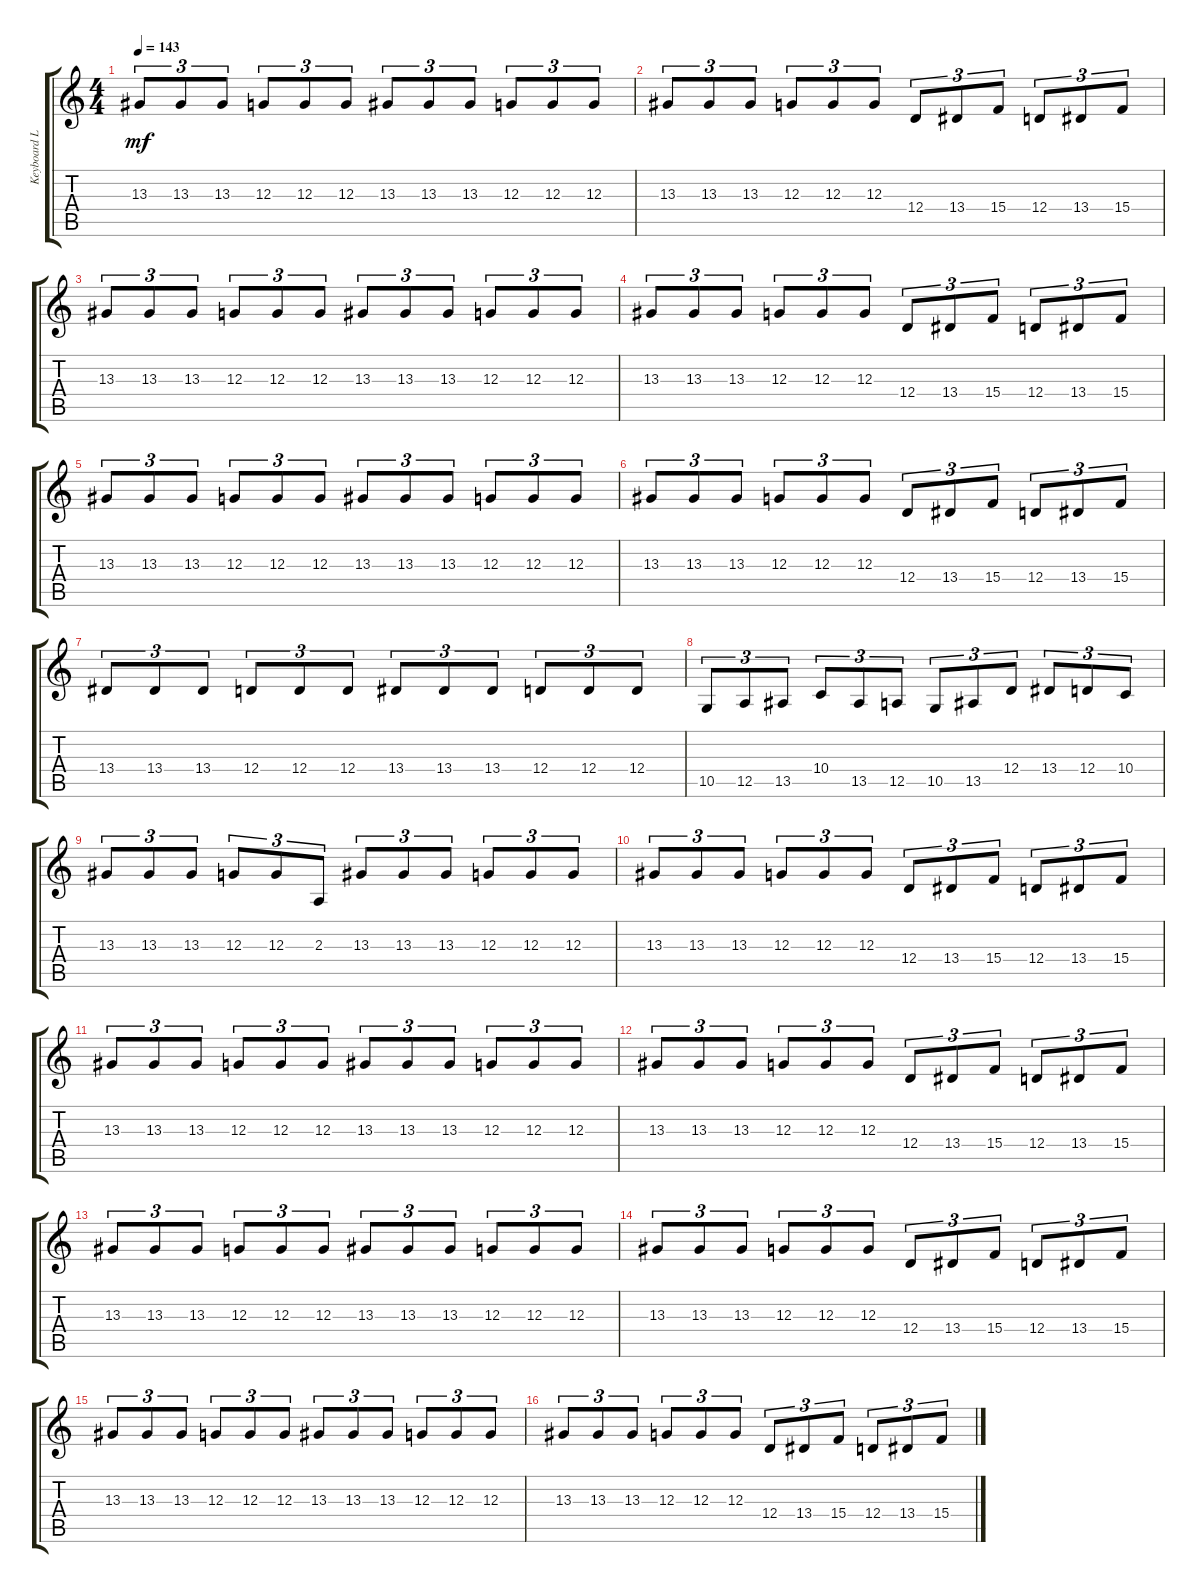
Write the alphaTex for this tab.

\track ("Keyboard Lead" "Keyboard L") {instrument stringensemble1}
\staff {score tabs}
\tuning (E4 B3 G3 D3 A2 E2) {hide}
\ts (4 4)
\tempo 143
\clef g2
\ks c
13.3.8{tu (3 2) dy mf} 13.3.8{tu (3 2)} 13.3.8{tu (3 2)} 12.3.8{tu (3 2)} 12.3.8{tu (3 2)} 12.3.8{tu (3 2)} 13.3.8{tu (3 2)} 13.3.8{tu (3 2)} 13.3.8{tu (3 2)} 12.3.8{tu (3 2)} 12.3.8{tu (3 2)} 12.3.8{tu (3 2)} |
13.3.8{tu (3 2)} 13.3.8{tu (3 2)} 13.3.8{tu (3 2)} 12.3.8{tu (3 2)} 12.3.8{tu (3 2)} 12.3.8{tu (3 2)} 12.4.8{tu (3 2)} 13.4.8{tu (3 2)} 15.4.8{tu (3 2)} 12.4.8{tu (3 2)} 13.4.8{tu (3 2)} 15.4.8{tu (3 2)} |
13.3.8{tu (3 2)} 13.3.8{tu (3 2)} 13.3.8{tu (3 2)} 12.3.8{tu (3 2)} 12.3.8{tu (3 2)} 12.3.8{tu (3 2)} 13.3.8{tu (3 2)} 13.3.8{tu (3 2)} 13.3.8{tu (3 2)} 12.3.8{tu (3 2)} 12.3.8{tu (3 2)} 12.3.8{tu (3 2)} |
13.3.8{tu (3 2)} 13.3.8{tu (3 2)} 13.3.8{tu (3 2)} 12.3.8{tu (3 2)} 12.3.8{tu (3 2)} 12.3.8{tu (3 2)} 12.4.8{tu (3 2)} 13.4.8{tu (3 2)} 15.4.8{tu (3 2)} 12.4.8{tu (3 2)} 13.4.8{tu (3 2)} 15.4.8{tu (3 2)} |
13.3.8{tu (3 2)} 13.3.8{tu (3 2)} 13.3.8{tu (3 2)} 12.3.8{tu (3 2)} 12.3.8{tu (3 2)} 12.3.8{tu (3 2)} 13.3.8{tu (3 2)} 13.3.8{tu (3 2)} 13.3.8{tu (3 2)} 12.3.8{tu (3 2)} 12.3.8{tu (3 2)} 12.3.8{tu (3 2)} |
13.3.8{tu (3 2)} 13.3.8{tu (3 2)} 13.3.8{tu (3 2)} 12.3.8{tu (3 2)} 12.3.8{tu (3 2)} 12.3.8{tu (3 2)} 12.4.8{tu (3 2)} 13.4.8{tu (3 2)} 15.4.8{tu (3 2)} 12.4.8{tu (3 2)} 13.4.8{tu (3 2)} 15.4.8{tu (3 2)} |
13.4.8{tu (3 2)} 13.4.8{tu (3 2)} 13.4.8{tu (3 2)} 12.4.8{tu (3 2)} 12.4.8{tu (3 2)} 12.4.8{tu (3 2)} 13.4.8{tu (3 2)} 13.4.8{tu (3 2)} 13.4.8{tu (3 2)} 12.4.8{tu (3 2)} 12.4.8{tu (3 2)} 12.4.8{tu (3 2)} |
10.5.8{tu (3 2)} 12.5.8{tu (3 2)} 13.5.8{tu (3 2)} 10.4.8{tu (3 2)} 13.5.8{tu (3 2)} 12.5.8{tu (3 2)} 10.5.8{tu (3 2)} 13.5.8{tu (3 2)} 12.4.8{tu (3 2)} 13.4.8{tu (3 2)} 12.4.8{tu (3 2)} 10.4.8{tu (3 2)} |
13.3.8{tu (3 2)} 13.3.8{tu (3 2)} 13.3.8{tu (3 2)} 12.3.8{tu (3 2)} 12.3.8{tu (3 2)} 2.3.8{tu (3 2)} 13.3.8{tu (3 2)} 13.3.8{tu (3 2)} 13.3.8{tu (3 2)} 12.3.8{tu (3 2)} 12.3.8{tu (3 2)} 12.3.8{tu (3 2)} |
13.3.8{tu (3 2)} 13.3.8{tu (3 2)} 13.3.8{tu (3 2)} 12.3.8{tu (3 2)} 12.3.8{tu (3 2)} 12.3.8{tu (3 2)} 12.4.8{tu (3 2)} 13.4.8{tu (3 2)} 15.4.8{tu (3 2)} 12.4.8{tu (3 2)} 13.4.8{tu (3 2)} 15.4.8{tu (3 2)} |
13.3.8{tu (3 2)} 13.3.8{tu (3 2)} 13.3.8{tu (3 2)} 12.3.8{tu (3 2)} 12.3.8{tu (3 2)} 12.3.8{tu (3 2)} 13.3.8{tu (3 2)} 13.3.8{tu (3 2)} 13.3.8{tu (3 2)} 12.3.8{tu (3 2)} 12.3.8{tu (3 2)} 12.3.8{tu (3 2)} |
13.3.8{tu (3 2)} 13.3.8{tu (3 2)} 13.3.8{tu (3 2)} 12.3.8{tu (3 2)} 12.3.8{tu (3 2)} 12.3.8{tu (3 2)} 12.4.8{tu (3 2)} 13.4.8{tu (3 2)} 15.4.8{tu (3 2)} 12.4.8{tu (3 2)} 13.4.8{tu (3 2)} 15.4.8{tu (3 2)} |
13.3.8{tu (3 2)} 13.3.8{tu (3 2)} 13.3.8{tu (3 2)} 12.3.8{tu (3 2)} 12.3.8{tu (3 2)} 12.3.8{tu (3 2)} 13.3.8{tu (3 2)} 13.3.8{tu (3 2)} 13.3.8{tu (3 2)} 12.3.8{tu (3 2)} 12.3.8{tu (3 2)} 12.3.8{tu (3 2)} |
13.3.8{tu (3 2)} 13.3.8{tu (3 2)} 13.3.8{tu (3 2)} 12.3.8{tu (3 2)} 12.3.8{tu (3 2)} 12.3.8{tu (3 2)} 12.4.8{tu (3 2)} 13.4.8{tu (3 2)} 15.4.8{tu (3 2)} 12.4.8{tu (3 2)} 13.4.8{tu (3 2)} 15.4.8{tu (3 2)} |
13.3.8{tu (3 2)} 13.3.8{tu (3 2)} 13.3.8{tu (3 2)} 12.3.8{tu (3 2)} 12.3.8{tu (3 2)} 12.3.8{tu (3 2)} 13.3.8{tu (3 2)} 13.3.8{tu (3 2)} 13.3.8{tu (3 2)} 12.3.8{tu (3 2)} 12.3.8{tu (3 2)} 12.3.8{tu (3 2)} |
13.3.8{tu (3 2)} 13.3.8{tu (3 2)} 13.3.8{tu (3 2)} 12.3.8{tu (3 2)} 12.3.8{tu (3 2)} 12.3.8{tu (3 2)} 12.4.8{tu (3 2)} 13.4.8{tu (3 2)} 15.4.8{tu (3 2)} 12.4.8{tu (3 2)} 13.4.8{tu (3 2)} 15.4.8{tu (3 2)}
